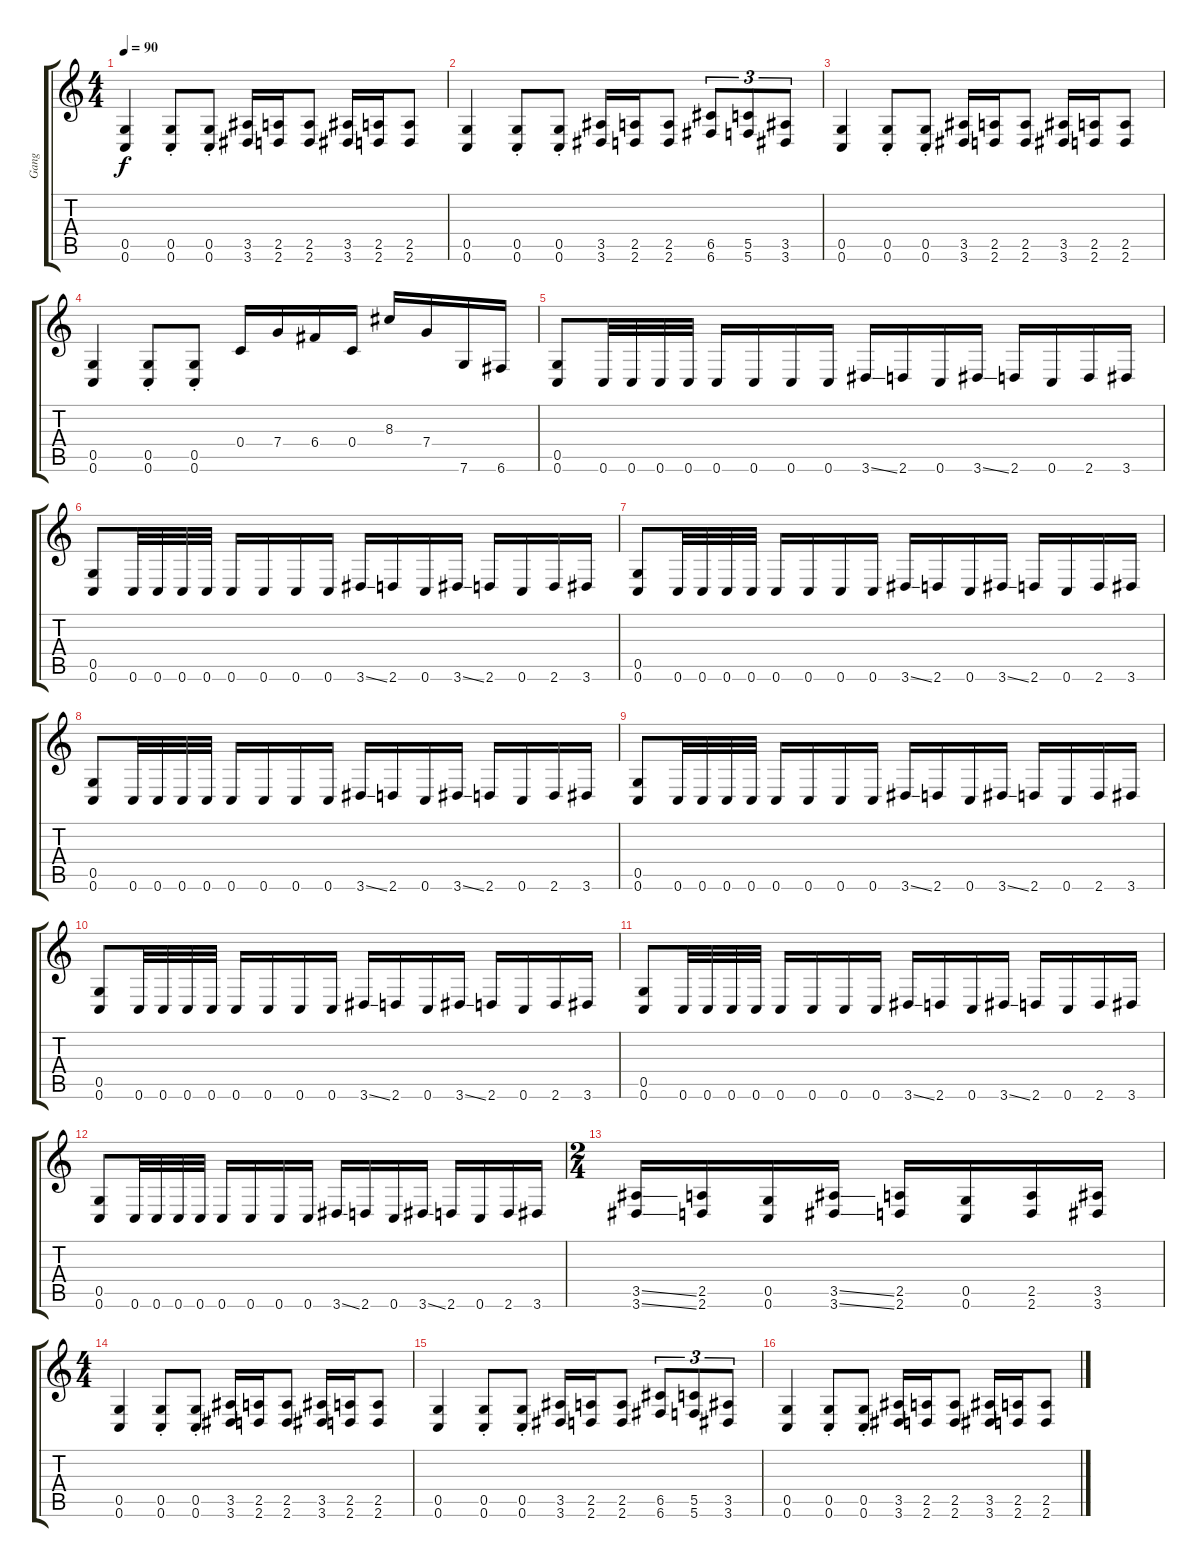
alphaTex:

\track ("Gang" "Gang") {instrument distortionguitar}
\staff {score tabs}
\tuning (D4 A3 F3 C3 G2 C2) {hide}
\ts (4 4)
\tempo 90
\clef g2
\ks c
(0.5 0.6).4{dy f} (0.5{st} 0.6{st}).8 (0.5{st} 0.6{st}).8 (3.5 3.6).16 (2.5 2.6).16 (2.5 2.6).8 (3.5 3.6).16 (2.5 2.6).16 (2.5 2.6).8 |
(0.5 0.6).4 (0.5{st} 0.6{st}).8 (0.5{st} 0.6{st}).8 (3.5 3.6).16 (2.5 2.6).16 (2.5 2.6).8 (6.5 6.6).8{tu (3 2)} (5.5 5.6).8{tu (3 2)} (3.5 3.6).8{tu (3 2)} |
(0.5 0.6).4 (0.5{st} 0.6{st}).8 (0.5{st} 0.6{st}).8 (3.5 3.6).16 (2.5 2.6).16 (2.5 2.6).8 (3.5 3.6).16 (2.5 2.6).16 (2.5 2.6).8 |
(0.5 0.6).4 (0.5{st} 0.6{st}).8 (0.5{st} 0.6{st}).8 0.4.16 7.4.16 6.4.16 0.4.16 8.3.16 7.4.16 7.6.16 6.6.16 |
(0.5 0.6).8 0.6.32 0.6.32 0.6.32 0.6.32 0.6.16 0.6.16 0.6.16 0.6.16 3.6{ss}.16 2.6.16 0.6.16 3.6{ss}.16 2.6.16 0.6.16 2.6.16 3.6.16 |
(0.5 0.6).8 0.6.32 0.6.32 0.6.32 0.6.32 0.6.16 0.6.16 0.6.16 0.6.16 3.6{ss}.16 2.6.16 0.6.16 3.6{ss}.16 2.6.16 0.6.16 2.6.16 3.6.16 |
(0.5 0.6).8 0.6.32 0.6.32 0.6.32 0.6.32 0.6.16 0.6.16 0.6.16 0.6.16 3.6{ss}.16 2.6.16 0.6.16 3.6{ss}.16 2.6.16 0.6.16 2.6.16 3.6.16 |
(0.5 0.6).8 0.6.32 0.6.32 0.6.32 0.6.32 0.6.16 0.6.16 0.6.16 0.6.16 3.6{ss}.16 2.6.16 0.6.16 3.6{ss}.16 2.6.16 0.6.16 2.6.16 3.6.16 |
(0.5 0.6).8 0.6.32 0.6.32 0.6.32 0.6.32 0.6.16 0.6.16 0.6.16 0.6.16 3.6{ss}.16 2.6.16 0.6.16 3.6{ss}.16 2.6.16 0.6.16 2.6.16 3.6.16 |
(0.5 0.6).8 0.6.32 0.6.32 0.6.32 0.6.32 0.6.16 0.6.16 0.6.16 0.6.16 3.6{ss}.16 2.6.16 0.6.16 3.6{ss}.16 2.6.16 0.6.16 2.6.16 3.6.16 |
(0.5 0.6).8 0.6.32 0.6.32 0.6.32 0.6.32 0.6.16 0.6.16 0.6.16 0.6.16 3.6{ss}.16 2.6.16 0.6.16 3.6{ss}.16 2.6.16 0.6.16 2.6.16 3.6.16 |
(0.5 0.6).8 0.6.32 0.6.32 0.6.32 0.6.32 0.6.16 0.6.16 0.6.16 0.6.16 3.6{ss}.16 2.6.16 0.6.16 3.6{ss}.16 2.6.16 0.6.16 2.6.16 3.6.16 |
\ts (2 4)
(3.5{ss} 3.6{ss}).16 (2.5 2.6).16 (0.5 0.6).16 (3.5{ss} 3.6{ss}).16 (2.5 2.6).16 (0.5 0.6).16 (2.5 2.6).16 (3.5 3.6).16 |
\ts (4 4)
(0.5 0.6).4 (0.5{st} 0.6{st}).8 (0.5{st} 0.6{st}).8 (3.5 3.6).16 (2.5 2.6).16 (2.5 2.6).8 (3.5 3.6).16 (2.5 2.6).16 (2.5 2.6).8 |
(0.5 0.6).4 (0.5{st} 0.6{st}).8 (0.5{st} 0.6{st}).8 (3.5 3.6).16 (2.5 2.6).16 (2.5 2.6).8 (6.5 6.6).8{tu (3 2)} (5.5 5.6).8{tu (3 2)} (3.5 3.6).8{tu (3 2)} |
(0.5 0.6).4 (0.5{st} 0.6{st}).8 (0.5{st} 0.6{st}).8 (3.5 3.6).16 (2.5 2.6).16 (2.5 2.6).8 (3.5 3.6).16 (2.5 2.6).16 (2.5 2.6).8
